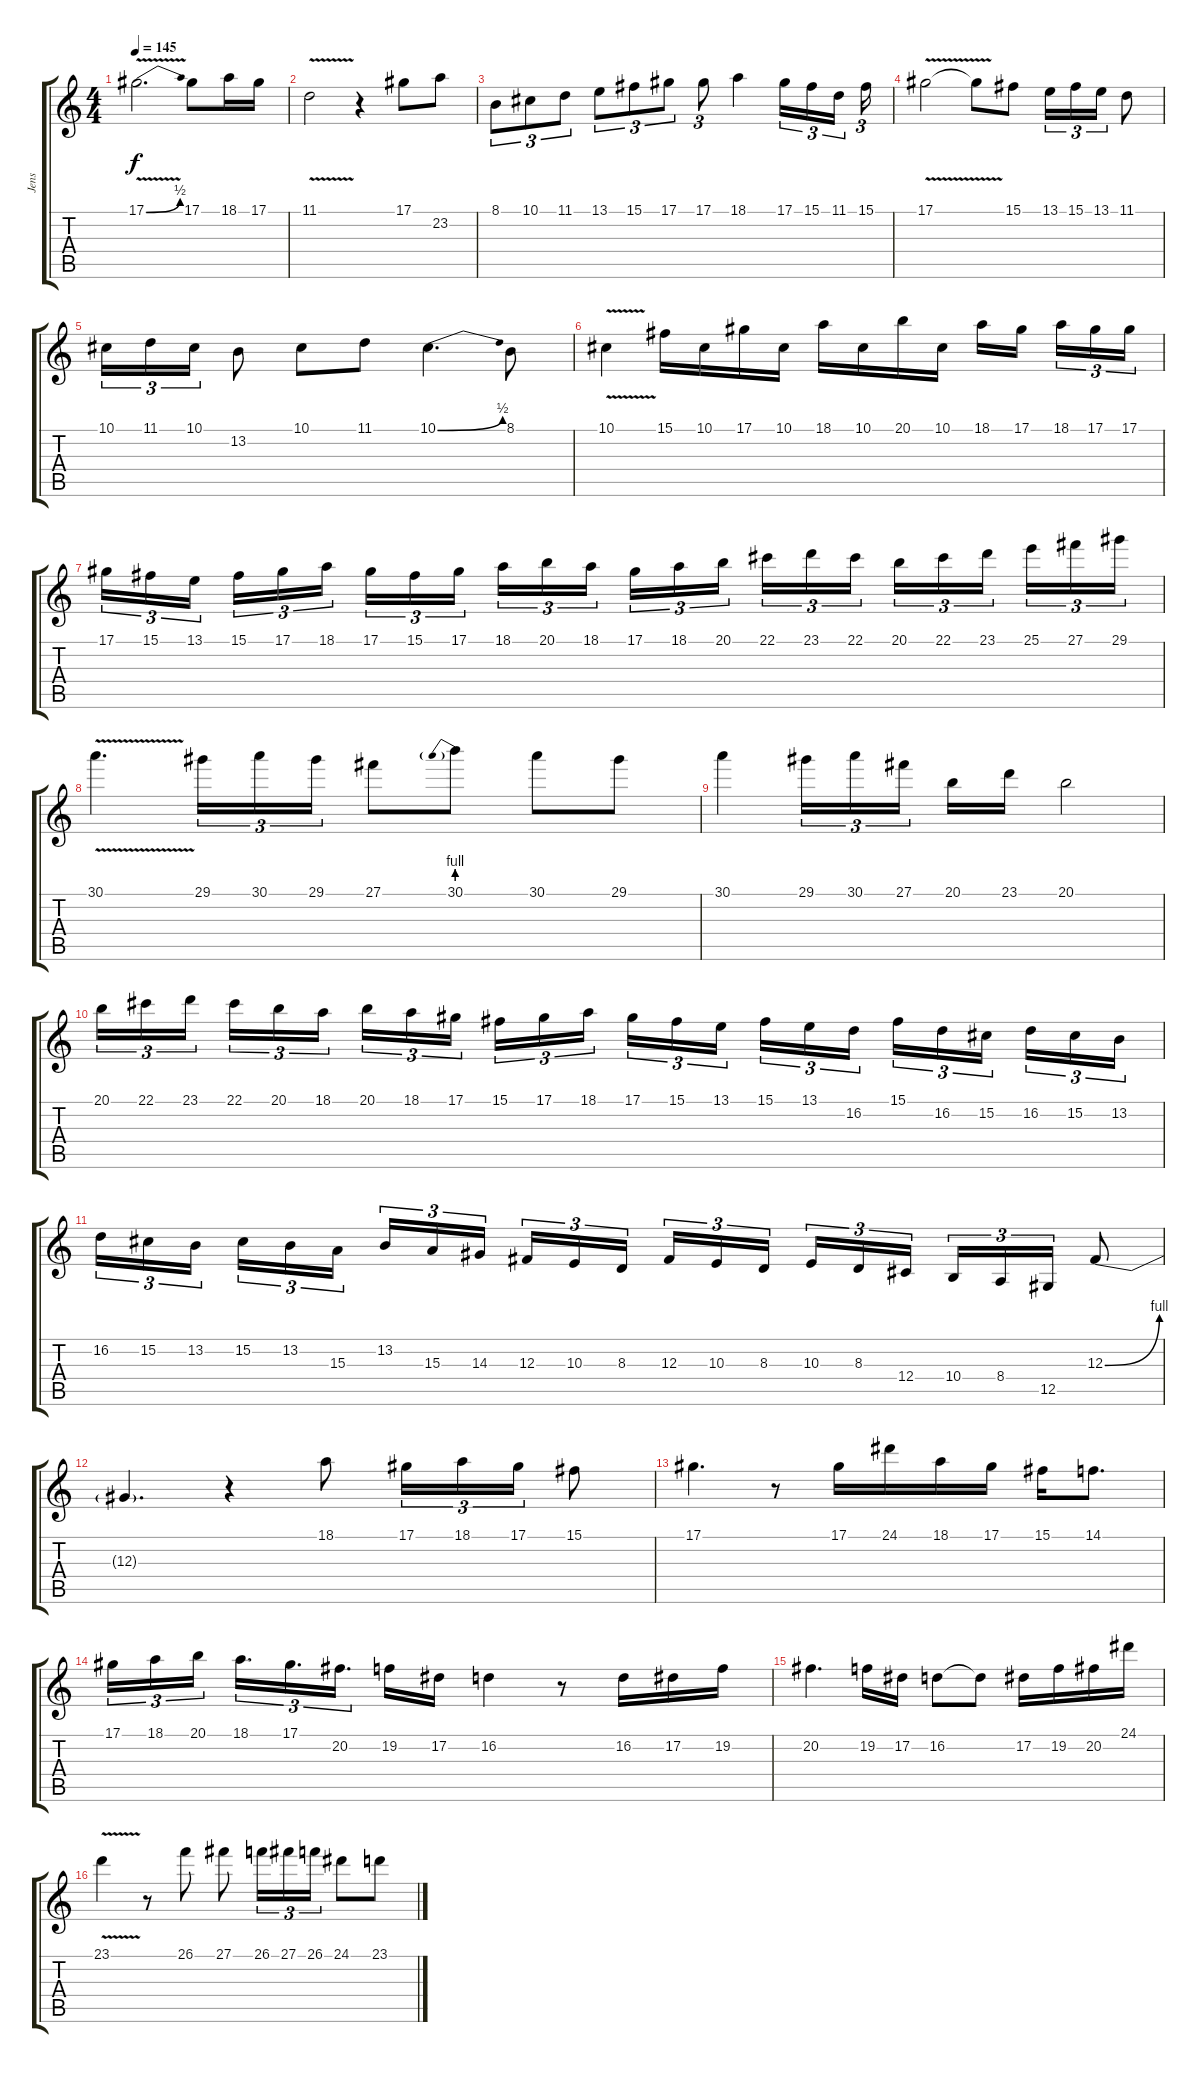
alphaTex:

\track ("Jens " "Jens ") {instrument pad4choir}
\staff {score tabs}
\tuning (Eb4 Bb3 Gb3 Db3 Ab2 Eb2) {hide}
\ts (4 4)
\tempo 145
\clef g2
\ks c
17.1{be (bend 0 0 60 2) v}.2{d dy f} 17.1.8 18.1.16 17.1.16 |
11.1{v}.2 r.4 17.1.8 23.2.8 |
8.1.8{tu (3 2)} 10.1.8{tu (3 2)} 11.1.8{tu (3 2)} 13.1.8{tu (3 2)} 15.1.8{tu (3 2)} 17.1.8{tu (3 2)} 17.1.8{tu (3 2)} 18.1.4 17.1.16{tu (3 2)} 15.1.16{tu (3 2)} 11.1.16{tu (3 2) beam splitsecondary} 15.1.16{tu (3 2)} |
17.1{v}.2 17.1{t}.8 15.1.8 13.1.16{tu (3 2)} 15.1.16{tu (3 2)} 13.1.16{tu (3 2)} 11.1.8 |
10.1.16{tu (3 2)} 11.1.16{tu (3 2)} 10.1.16{tu (3 2)} 13.2.8 10.1.8 11.1.8 10.1{be (bend 0 0 60 2)}.4{d} 8.1.8 |
10.1{v}.4 15.1.16 10.1.16 17.1.16 10.1.16 18.1.16 10.1.16 20.1.16 10.1.16 18.1.16 17.1.16{beam splitsecondary} 18.1.16{tu (3 2)} 17.1.16{tu (3 2)} 17.1.16{tu (3 2)} |
17.1.16{tu (3 2)} 15.1.16{tu (3 2)} 13.1.16{tu (3 2) beam splitsecondary} 15.1.16{tu (3 2)} 17.1.16{tu (3 2)} 18.1.16{tu (3 2)} 17.1.16{tu (3 2)} 15.1.16{tu (3 2)} 17.1.16{tu (3 2) beam splitsecondary} 18.1.16{tu (3 2)} 20.1.16{tu (3 2)} 18.1.16{tu (3 2)} 17.1.16{tu (3 2)} 18.1.16{tu (3 2)} 20.1.16{tu (3 2) beam splitsecondary} 22.1.16{tu (3 2)} 23.1.16{tu (3 2)} 22.1.16{tu (3 2)} 20.1.16{tu (3 2)} 22.1.16{tu (3 2)} 23.1.16{tu (3 2) beam splitsecondary} 25.1.16{tu (3 2)} 27.1.16{tu (3 2)} 29.1.16{tu (3 2)} |
30.1{v}.4{d} 29.1.16{tu (3 2)} 30.1.16{tu (3 2)} 29.1.16{tu (3 2)} 27.1.8 30.1{be (prebend 0 4 60 4)}.8 30.1.8 29.1.8 |
30.1.4 29.1.16{tu (3 2)} 30.1.16{tu (3 2)} 27.1.16{tu (3 2) beam splitsecondary} 20.1.16 23.1.16 20.1.2 |
20.1.16{tu (3 2)} 22.1.16{tu (3 2)} 23.1.16{tu (3 2) beam splitsecondary} 22.1.16{tu (3 2)} 20.1.16{tu (3 2)} 18.1.16{tu (3 2)} 20.1.16{tu (3 2)} 18.1.16{tu (3 2)} 17.1.16{tu (3 2) beam splitsecondary} 15.1.16{tu (3 2)} 17.1.16{tu (3 2)} 18.1.16{tu (3 2)} 17.1.16{tu (3 2)} 15.1.16{tu (3 2)} 13.1.16{tu (3 2) beam splitsecondary} 15.1.16{tu (3 2)} 13.1.16{tu (3 2)} 16.2.16{tu (3 2)} 15.1.16{tu (3 2)} 16.2.16{tu (3 2)} 15.2.16{tu (3 2) beam splitsecondary} 16.2.16{tu (3 2)} 15.2.16{tu (3 2)} 13.2.16{tu (3 2)} |
16.2.16{tu (3 2)} 15.2.16{tu (3 2)} 13.2.16{tu (3 2) beam splitsecondary} 15.2.16{tu (3 2)} 13.2.16{tu (3 2)} 15.3.16{tu (3 2)} 13.2.16{tu (3 2)} 15.3.16{tu (3 2)} 14.3.16{tu (3 2) beam splitsecondary} 12.3.16{tu (3 2)} 10.3.16{tu (3 2)} 8.3.16{tu (3 2)} 12.3.16{tu (3 2)} 10.3.16{tu (3 2)} 8.3.16{tu (3 2) beam splitsecondary} 10.3.16{tu (3 2)} 8.3.16{tu (3 2)} 12.4.16{tu (3 2)} 10.4.16{tu (3 2)} 8.4.16{tu (3 2)} 12.5.16{tu (3 2)} 12.3{be (bend 0 0 60 4)}.8 |
12.3{t}.4{d} r.4 18.1.8 17.1.16{tu (3 2)} 18.1.16{tu (3 2)} 17.1.16{tu (3 2)} 15.1.8 |
17.1.4{d} r.8 17.1.16 24.1.16 18.1.16 17.1.16 15.1.16 14.1.8{d} |
17.1.16{tu (3 2)} 18.1.16{tu (3 2)} 20.1.16{tu (3 2) beam splitsecondary} 18.1.16{d tu (3 2)} 17.1.16{d tu (3 2)} 20.2.16{d tu (3 2) beam splitsecondary} 19.2.16 17.2.16 16.2.4 r.8 16.2.16 17.2.16 19.2.16 |
20.2.4{d} 19.2.16 17.2.16 16.2.8 16.2{t}.8 17.2.16 19.2.16 20.2.16 24.1.16 |
23.1{v}.4 r.8 26.1.8 27.1.8 26.1.16{tu (3 2)} 27.1.16{tu (3 2)} 26.1.16{tu (3 2)} 24.1.8 23.1.8
